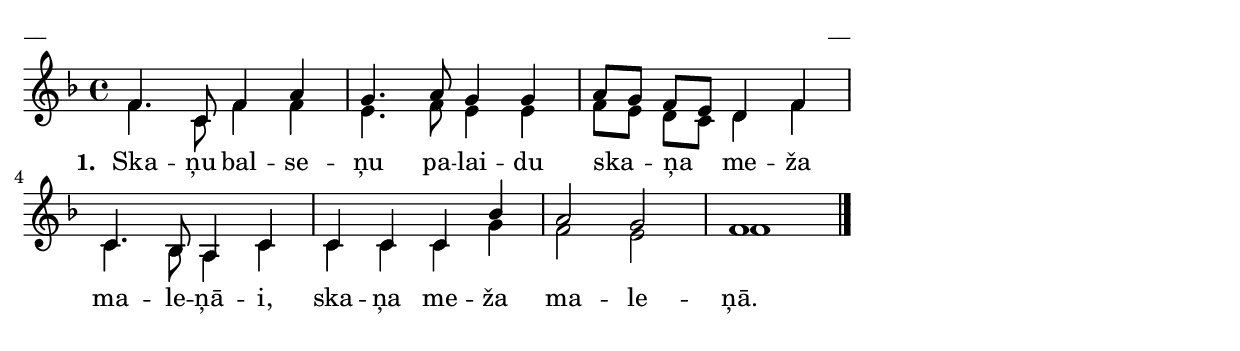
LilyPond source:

\version "2.13.18"

\paper {
line-width = 14\cm
left-margin = 0.4\cm
between-system-padding = 0.1\cm
between-system-space = 0.1\cm
}
% SBTZK, p.77
\layout {
indent = #0
ragged-last = ##f
}


voiceA = \relative c' {
\clef "treble"
\key f \major
\time 4/4
f4. c8 f4 a | g4. a8 g4 g | a8 [g] f [e] d4 f |
c4. bes8 a4 c | c c c bes' | a2 g | f1 \bar"|."
}

lyricA = \lyricmode {
\set stanza = "1. "
Ska -- ņu bal -- se -- ņu pa -- lai -- du ska -- ņa me -- ža ma -- le -- ņā -- i, ska -- ņa me -- ža ma -- le -- ņā.
}

voiceB = \relative c'{
\clef "treble"
\key f \major
\time 4/4
f4. c8 f4 f | e4. f8 e4 e | f8 [e] d [c] d4 f |
c4. bes8 a4 c | c c c g'| f2 e | f1
}


fullScore = <<
%\new ChordNames { \chordsA }
\new Staff {
<<
\new Voice = "voiceA" { \voiceOne \autoBeamOff \voiceA }
\lyricsto "voiceA" \new Lyrics  \lyricA
\new Voice = "voiceB" { \voiceTwo \autoBeamOff \voiceB }
>>
}
>>



\score {
\fullScore
\header { piece = "__" opus = "__" }
}
\markup { \with-color #(x11-color 'white) \sans \smaller "__" }
\score {
\unfoldRepeats
\fullScore
\midi {
\context { \Staff \remove "Staff_performer" }
\context { \Voice \consists "Staff_performer" }
}
}


